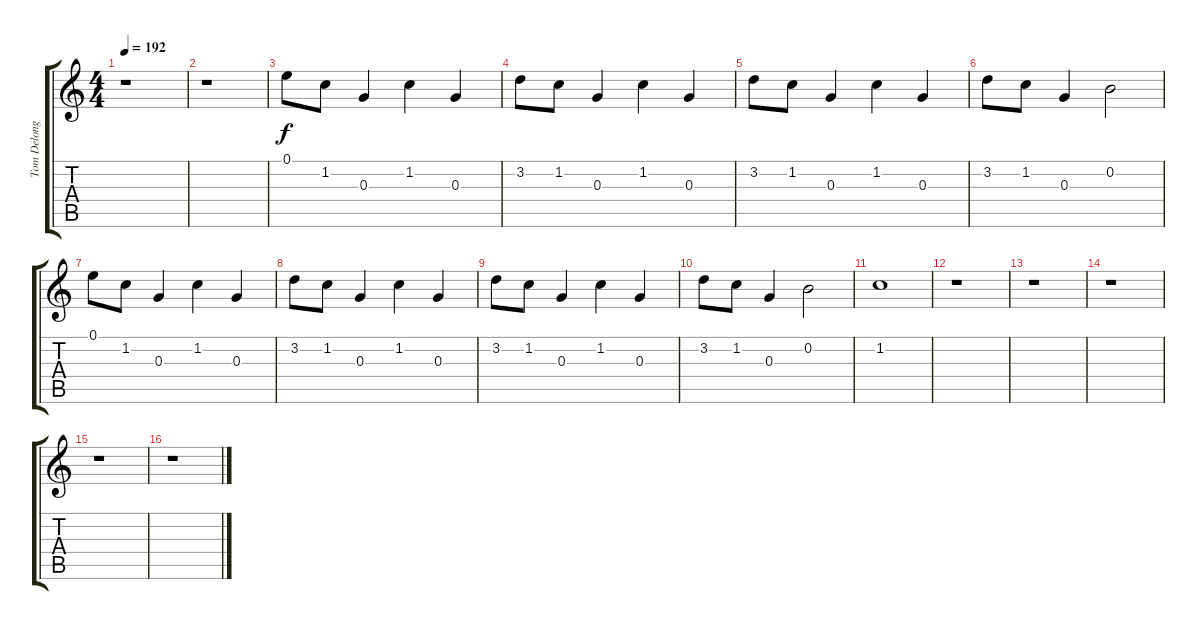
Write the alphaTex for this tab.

\track ("Tom Delonge (Guitar)" "Tom Delong") {instrument overdrivenguitar}
\staff {score tabs}
\tuning (E4 B3 G3 D3 A2 E2) {hide}
\ts (4 4)
\tempo 192
\clef g2
\ks c
r.1{dy f instrument overdrivenguitar} |
r.1 |
0.1.8 1.2.8 0.3.4 1.2.4 0.3.4 |
3.2.8 1.2.8 0.3.4 1.2.4 0.3.4 |
3.2.8 1.2.8 0.3.4 1.2.4 0.3.4 |
3.2.8 1.2.8 0.3.4 0.2.2 |
0.1.8 1.2.8 0.3.4 1.2.4 0.3.4 |
3.2.8 1.2.8 0.3.4 1.2.4 0.3.4 |
3.2.8 1.2.8 0.3.4 1.2.4 0.3.4 |
3.2.8 1.2.8 0.3.4 0.2.2 |
1.2.1 |
r.1 |
r.1 |
r.1 |
r.1 |
r.1
